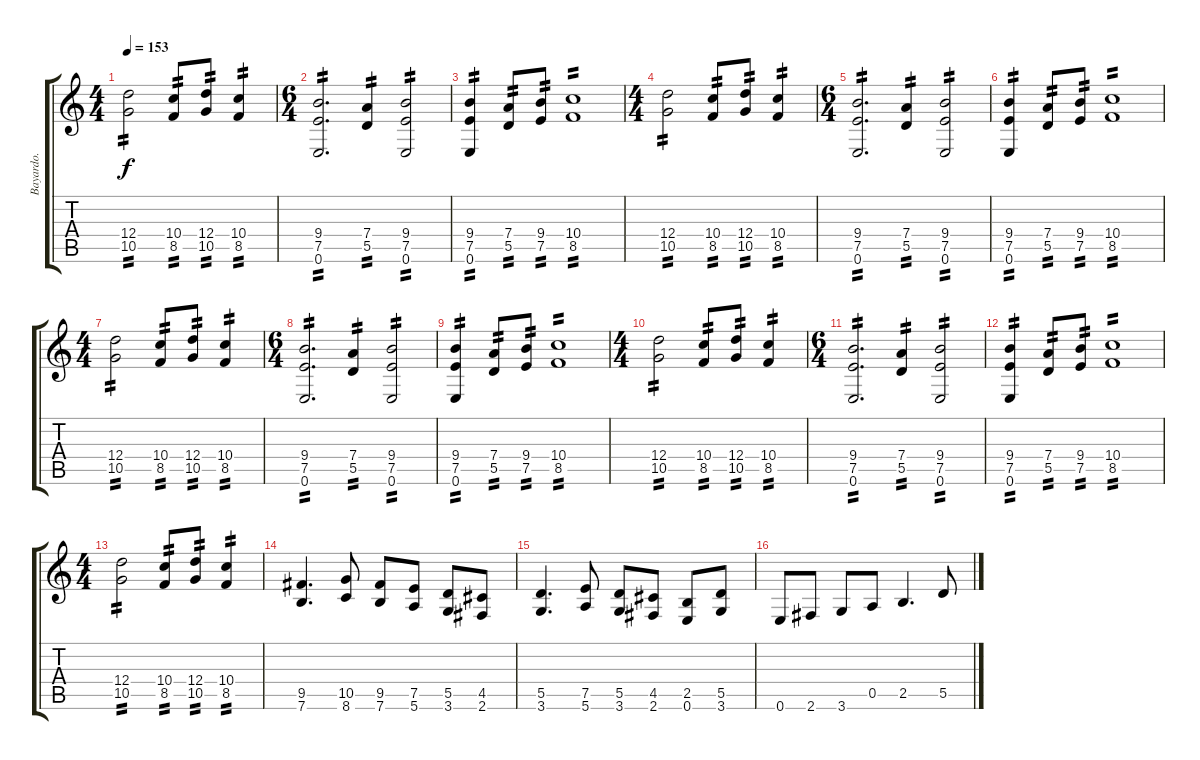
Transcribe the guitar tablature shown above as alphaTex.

\track ("Bayardo." "Bayardo.") {instrument overdrivenguitar}
\staff {score tabs}
\tuning (E4 B3 G3 D3 A2 E2) {hide}
\ts (4 4)
\tempo 153
\clef g2
\ks c
(12.4 10.5).2{tp 2 dy f} (10.4 8.5).8{tp 2} (12.4 10.5).8{tp 2} (10.4 8.5).4{tp 2} |
\ts (6 4)
(9.4 7.5 0.6).2{d tp 2} (7.4 5.5).4{tp 2} (9.4 7.5 0.6).2{tp 2} |
(9.4 7.5 0.6).4{tp 2} (7.4 5.5).8{tp 2} (9.4 7.5).8{tp 2} (10.4 8.5).1{tp 2} |
\ts (4 4)
(12.4 10.5).2{tp 2} (10.4 8.5).8{tp 2} (12.4 10.5).8{tp 2} (10.4 8.5).4{tp 2} |
\ts (6 4)
(9.4 7.5 0.6).2{d tp 2} (7.4 5.5).4{tp 2} (9.4 7.5 0.6).2{tp 2} |
(9.4 7.5 0.6).4{tp 2} (7.4 5.5).8{tp 2} (9.4 7.5).8{tp 2} (10.4 8.5).1{tp 2} |
\ts (4 4)
(12.4 10.5).2{tp 2} (10.4 8.5).8{tp 2} (12.4 10.5).8{tp 2} (10.4 8.5).4{tp 2} |
\ts (6 4)
(9.4 7.5 0.6).2{d tp 2} (7.4 5.5).4{tp 2} (9.4 7.5 0.6).2{tp 2} |
(9.4 7.5 0.6).4{tp 2} (7.4 5.5).8{tp 2} (9.4 7.5).8{tp 2} (10.4 8.5).1{tp 2} |
\ts (4 4)
(12.4 10.5).2{tp 2} (10.4 8.5).8{tp 2} (12.4 10.5).8{tp 2} (10.4 8.5).4{tp 2} |
\ts (6 4)
(9.4 7.5 0.6).2{d tp 2} (7.4 5.5).4{tp 2} (9.4 7.5 0.6).2{tp 2} |
(9.4 7.5 0.6).4{tp 2} (7.4 5.5).8{tp 2} (9.4 7.5).8{tp 2} (10.4 8.5).1{tp 2} |
\ts (4 4)
(12.4 10.5).2{tp 2} (10.4 8.5).8{tp 2} (12.4 10.5).8{tp 2} (10.4 8.5).4{tp 2} |
(9.5 7.6).4{d} (10.5 8.6).8 (9.5 7.6).8 (7.5 5.6).8 (5.5 3.6).8 (4.5 2.6).8 |
(5.5 3.6).4{d} (7.5 5.6).8 (5.5 3.6).8 (4.5 2.6).8 (2.5 0.6).8 (5.5 3.6).8 |
0.6.8 2.6.8 3.6.8 0.5.8 2.5.4{d} 5.5.8
